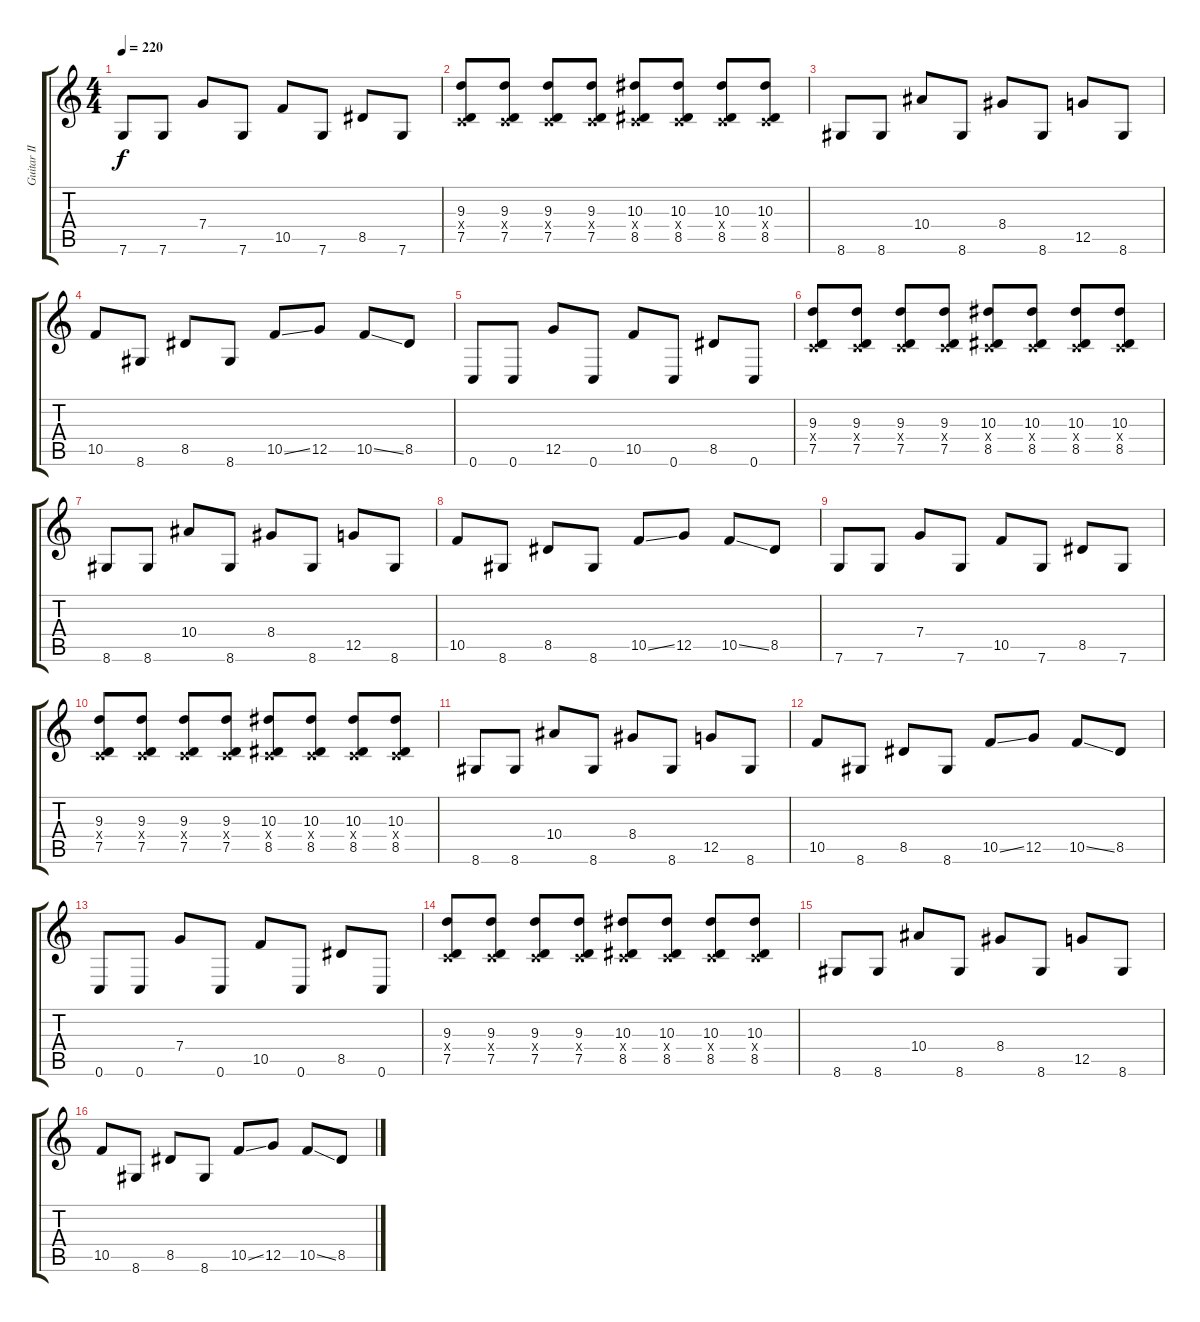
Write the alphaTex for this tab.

\track ("Guitar II" "Guitar II") {instrument overdrivenguitar}
\staff {score tabs}
\tuning (D4 A3 F3 C3 G2 C2) {hide}
\ts (4 4)
\tempo 220
\clef g2
\ks c
7.6.8{dy f} 7.6.8 7.4.8 7.6.8 10.5.8 7.6.8 8.5.8 7.6.8 |
(9.3 0.4{x} 7.5).8 (9.3 0.4{x} 7.5).8 (9.3 0.4{x} 7.5).8 (9.3 0.4{x} 7.5).8 (10.3 0.4{x} 8.5).8 (10.3 0.4{x} 8.5).8 (10.3 0.4{x} 8.5).8 (10.3 0.4{x} 8.5).8 |
8.6.8 8.6.8 10.4.8 8.6.8 8.4.8 8.6.8 12.5.8 8.6.8 |
10.5.8 8.6.8 8.5.8 8.6.8 10.5{ss}.8 12.5.8 10.5{ss}.8 8.5.8 |
0.6.8 0.6.8 12.5.8 0.6.8 10.5.8 0.6.8 8.5.8 0.6.8 |
(9.3 0.4{x} 7.5).8 (9.3 0.4{x} 7.5).8 (9.3 0.4{x} 7.5).8 (9.3 0.4{x} 7.5).8 (10.3 0.4{x} 8.5).8 (10.3 0.4{x} 8.5).8 (10.3 0.4{x} 8.5).8 (10.3 0.4{x} 8.5).8 |
8.6.8 8.6.8 10.4.8 8.6.8 8.4.8 8.6.8 12.5.8 8.6.8 |
10.5.8 8.6.8 8.5.8 8.6.8 10.5{ss}.8 12.5.8 10.5{ss}.8 8.5.8 |
7.6.8 7.6.8 7.4.8 7.6.8 10.5.8 7.6.8 8.5.8 7.6.8 |
(9.3 0.4{x} 7.5).8 (9.3 0.4{x} 7.5).8 (9.3 0.4{x} 7.5).8 (9.3 0.4{x} 7.5).8 (10.3 0.4{x} 8.5).8 (10.3 0.4{x} 8.5).8 (10.3 0.4{x} 8.5).8 (10.3 0.4{x} 8.5).8 |
8.6.8 8.6.8 10.4.8 8.6.8 8.4.8 8.6.8 12.5.8 8.6.8 |
10.5.8 8.6.8 8.5.8 8.6.8 10.5{ss}.8 12.5.8 10.5{ss}.8 8.5.8 |
0.6.8 0.6.8 7.4.8 0.6.8 10.5.8 0.6.8 8.5.8 0.6.8 |
(9.3 0.4{x} 7.5).8 (9.3 0.4{x} 7.5).8 (9.3 0.4{x} 7.5).8 (9.3 0.4{x} 7.5).8 (10.3 0.4{x} 8.5).8 (10.3 0.4{x} 8.5).8 (10.3 0.4{x} 8.5).8 (10.3 0.4{x} 8.5).8 |
8.6.8 8.6.8 10.4.8 8.6.8 8.4.8 8.6.8 12.5.8 8.6.8 |
10.5.8 8.6.8 8.5.8 8.6.8 10.5{ss}.8 12.5.8 10.5{ss}.8 8.5.8
